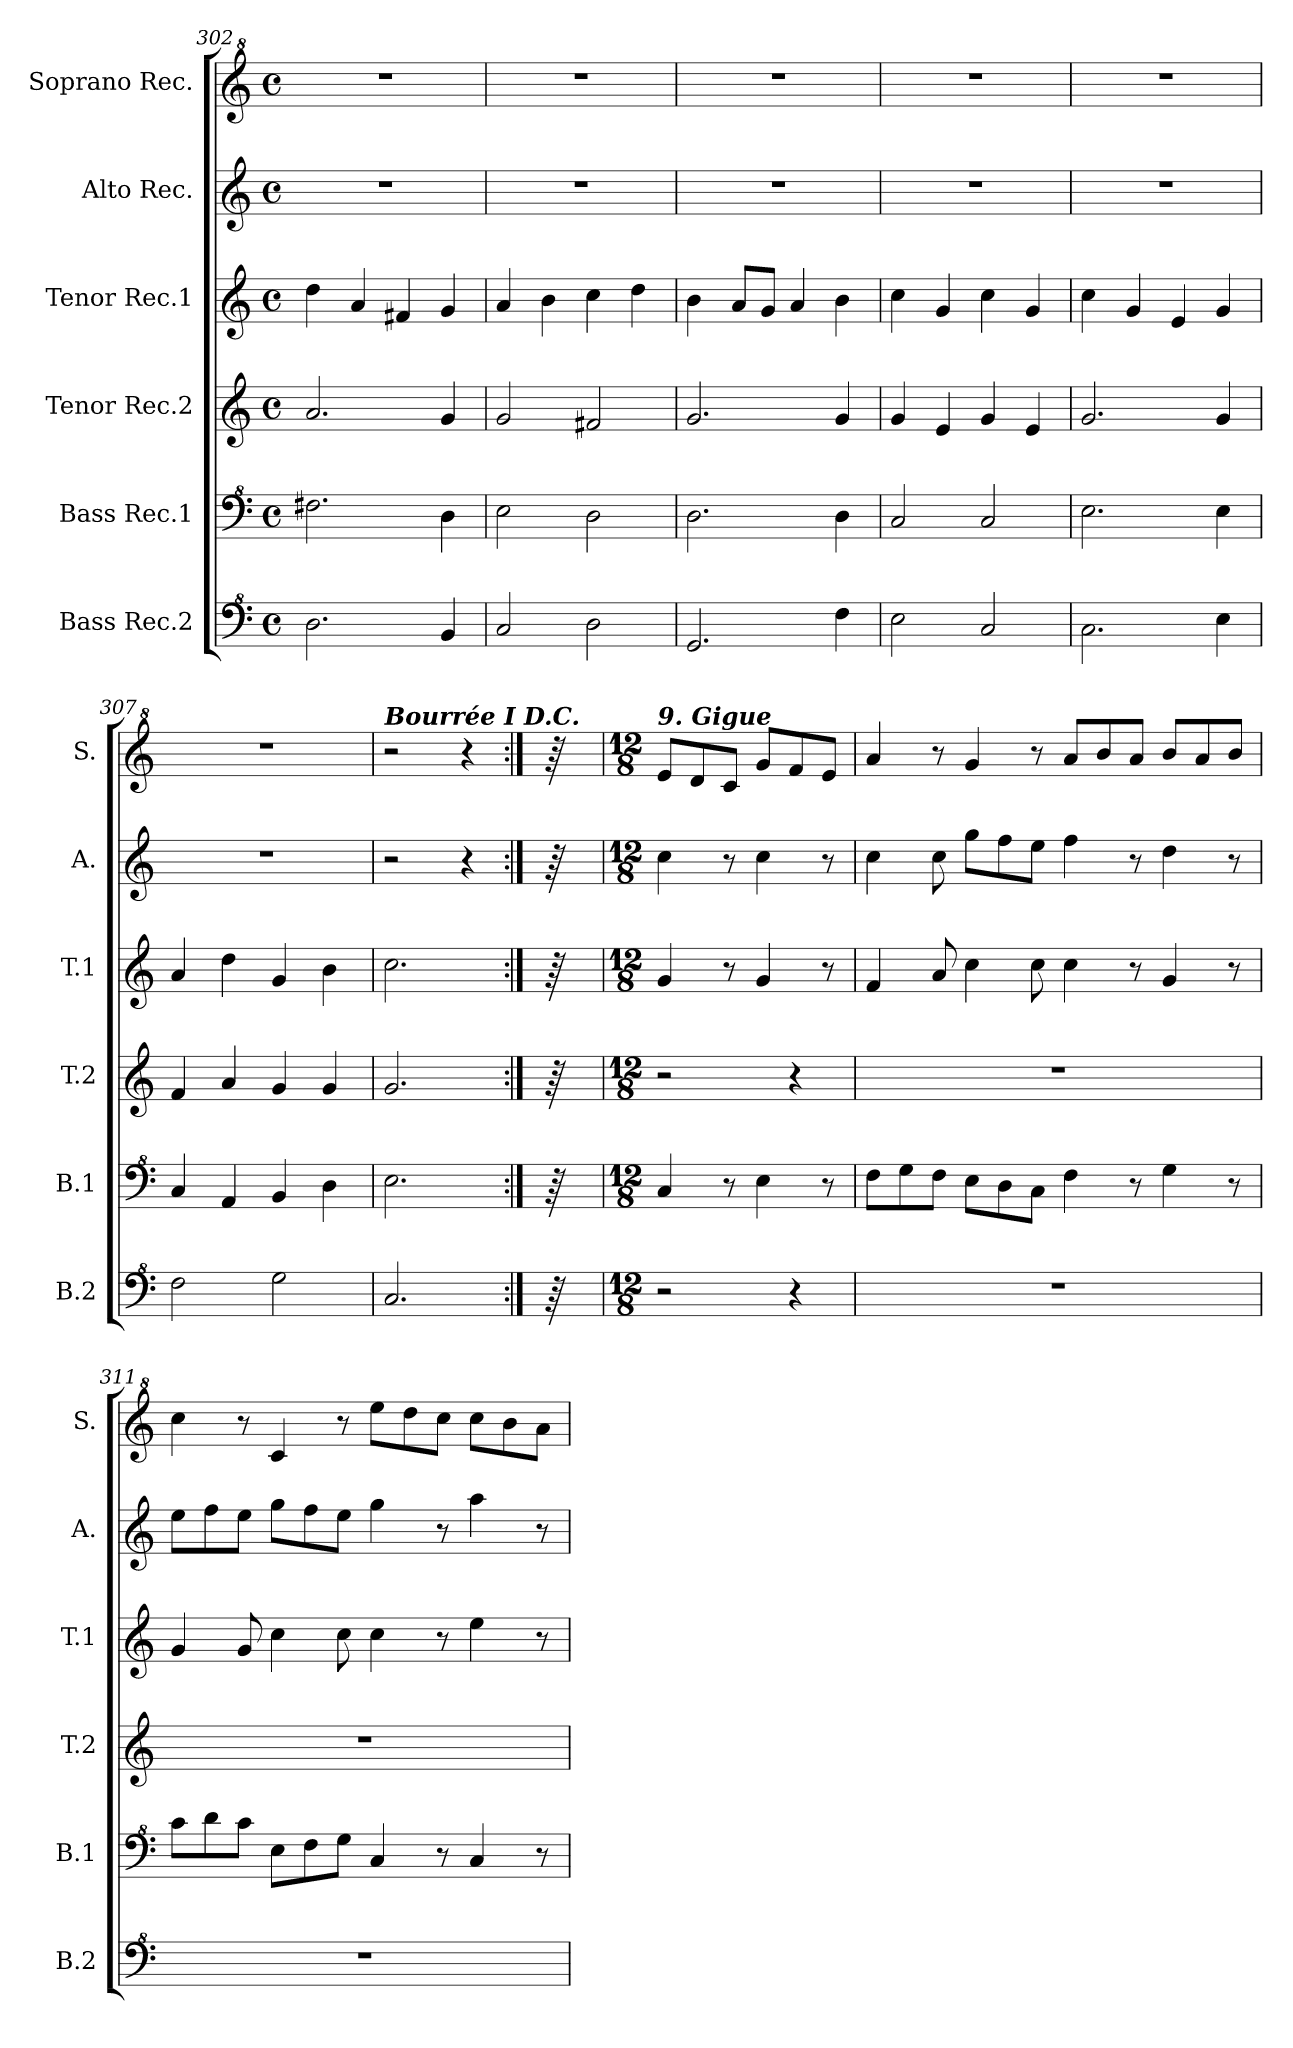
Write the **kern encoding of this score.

**kern	**kern	**kern	**kern	**kern	**kern
*part6	*part5	*part4	*part3	*part2	*part1
*staff6	*staff5	*staff4	*staff3	*staff2	*staff1
*I"Bass Rec.2	*I"Bass Rec.1	*I"Tenor Rec.2	*I"Tenor Rec.1	*I"Alto Rec.	*I"Soprano Rec.
*I'B.2	*I'B.1	*I'T.2	*I'T.1	*I'A.	*I'S.
*clefF^4	*clefF^4	*clefG2	*clefG2	*clefG2	*clefG^2
*k[]	*k[]	*k[]	*k[]	*k[]	*k[]
*M4/4	*M4/4	*M4/4	*M4/4	*M4/4	*M4/4
*met(c)	*met(c)	*met(c)	*met(c)	*met(c)	*met(c)
=302	=302	=302	=302	=302	=302
2.d\	2.f#X\	2.a/	4dd\	1r	1r
.	.	.	4a/	.	.
.	.	.	4f#X/	.	.
4B/	4d\	4g/	4g/	.	.
=303	=303	=303	=303	=303	=303
2c/	2e\	2g/	4a/	1r	1r
.	.	.	4b\	.	.
2d\	2d\	2f#X/	4cc\	.	.
.	.	.	4dd\	.	.
=304	=304	=304	=304	=304	=304
2.G/	2.d\	2.g/	4b\	1r	1r
.	.	.	8a/L	.	.
.	.	.	8g/J	.	.
.	.	.	4a/	.	.
4f\	4d\	4g/	4b\	.	.
=305	=305	=305	=305	=305	=305
2e\	2c/	4g/	4cc\	1r	1r
.	.	4e/	4g/	.	.
2c/	2c/	4g/	4cc\	.	.
.	.	4e/	4g/	.	.
=306	=306	=306	=306	=306	=306
2.c\	2.e\	2.g/	4cc\	1r	1r
.	.	.	4g/	.	.
.	.	.	4e/	.	.
4e\	4e\	4g/	4g/	.	.
=307	=307	=307	=307	=307	=307
2f\	4c/	4f/	4a/	1r	1r
.	4A/	4a/	4dd\	.	.
2g\	4B/	4g/	4g/	.	.
.	4d\	4g/	4b\	.	.
=308	=308	=308	=308	=308	=308
!	!	!	!	!	!LO:TX:a:Bi:t=Bourrée I D.C.
2.c/	2.e\	2.g/	2.cc\	2r	2r
.	.	.	.	4r	4r
=308X8:|!	=308X8:|!	=308X8:|!	=308X8:|!	=308X8:|!	=308X8:|!
64r	64r	64r	64r	64r	64r
!!LO:LB:g=z
=309	=309	=309	=309	=309	=309
*M12/8	*M12/8	*M12/8	*M12/8	*M12/8	*M12/8
*	*	*	*	*	*MM180
!	!	!	!	!	!LO:TX:a:Bi:t=9. Gigue
2r	4c/	2r	4g/	4cc\	8ee/L
.	.	.	.	.	8dd/
.	8r	.	8r	8r	8cc/J
.	4e\	.	4g/	4cc\	8gg/L
4r	.	4r	.	.	8ff/
.	8r	.	8r	8r	8ee/J
=310	=310	=310	=310	=310	=310
1.r	8f\L	1.r	4f/	4cc\	4aa/
.	8g\	.	.	.	.
.	8f\J	.	8a/	8cc\	8r
.	8e\L	.	4cc\	8gg\L	4gg/
.	8d\	.	.	8ff\	.
.	8c\J	.	8cc\	8ee\J	8r
.	4f\	.	4cc\	4ff\	8aa/L
.	.	.	.	.	8bb/
.	8r	.	8r	8r	8aa/J
.	4g\	.	4g/	4dd\	8bb/L
.	.	.	.	.	8aa/
.	8r	.	8r	8r	8bb/J
=311	=311	=311	=311	=311	=311
1.r	8cc\L	1.r	4g/	8ee\L	4ccc\
.	8dd\	.	.	8ff\	.
.	8cc\J	.	8g/	8ee\J	8r
.	8e\L	.	4cc\	8gg\L	4cc/
.	8f\	.	.	8ff\	.
.	8g\J	.	8cc\	8ee\J	8r
.	4c/	.	4cc\	4gg\	8eee\L
.	.	.	.	.	8ddd\
.	8r	.	8r	8r	8ccc\J
.	4c/	.	4ee\	4aa\	8ccc\L
.	.	.	.	.	8bb\
.	8r	.	8r	8r	8aa\J
=	=	=	=	=	=
*-	*-	*-	*-	*-	*-
